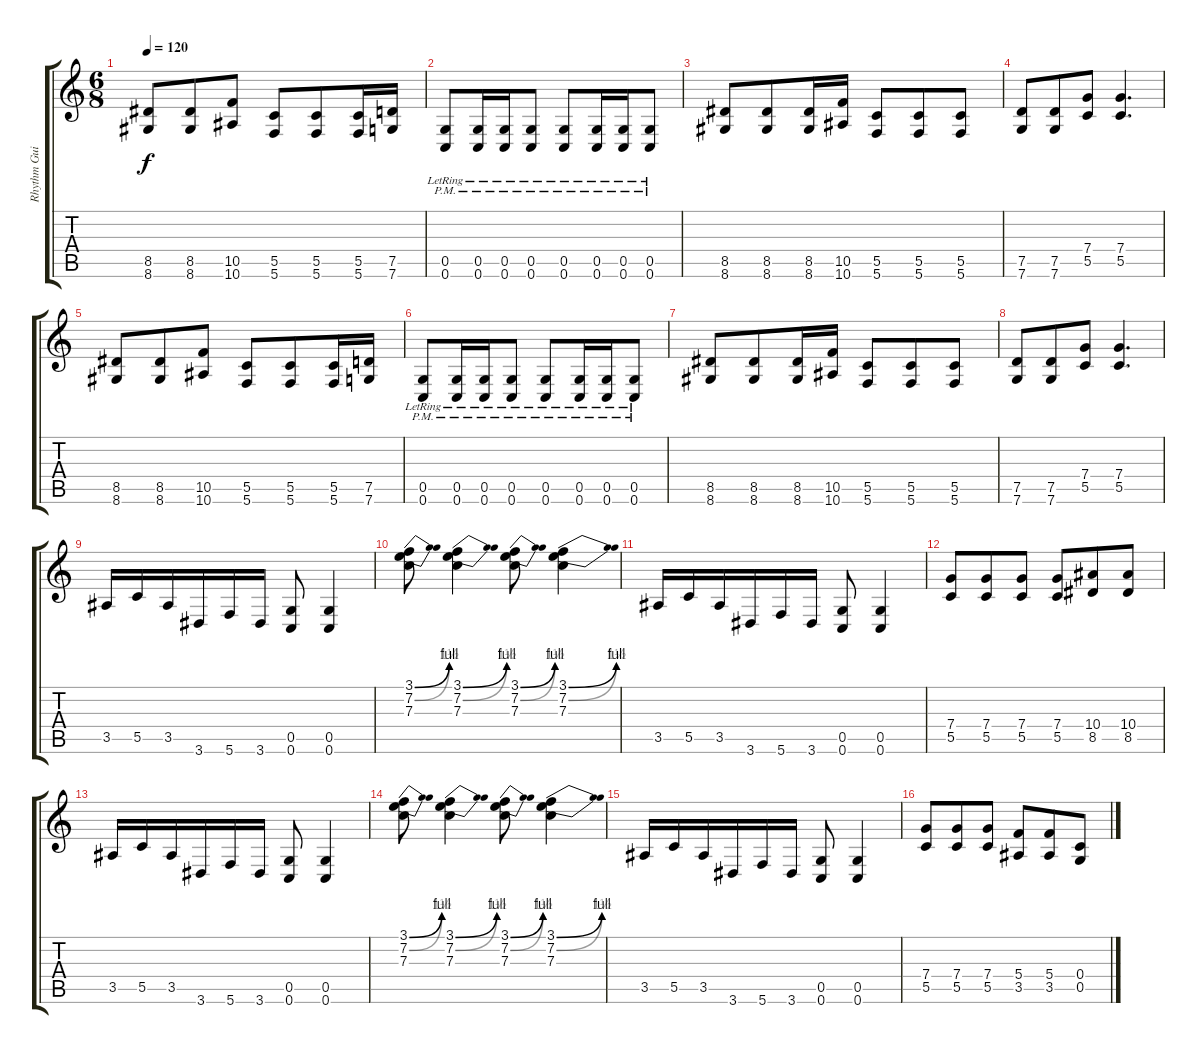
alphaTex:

\track ("Rhythm Guitar" "Rhythm Gui") {instrument overdrivenguitar}
\staff {score tabs}
\tuning (D4 A3 F3 C3 G2 C2) {hide}
\ts (6 8)
\tempo 120
\clef g2
\ks c
(8.5 8.6).8{dy f} (8.5 8.6).8 (10.5 10.6).8 (5.5 5.6).8 (5.5 5.6).8 (5.5 5.6).16 (7.5 7.6).16 |
(0.5{pm lr} 0.6{pm lr}).8 (0.5{pm lr} 0.6{pm lr}).16 (0.5{pm lr} 0.6{pm lr}).16 (0.5{pm lr} 0.6{pm lr}).8 (0.5{pm lr} 0.6{pm lr}).8 (0.5{pm lr} 0.6{pm lr}).16 (0.5{pm lr} 0.6{pm lr}).16 (0.5{pm lr} 0.6{pm lr}).8 |
(8.5 8.6).8 (8.5 8.6).8 (8.5 8.6).16 (10.5 10.6).16 (5.5 5.6).8 (5.5 5.6).8 (5.5 5.6).8 |
(7.5 7.6).8 (7.5 7.6).8 (7.4 5.5).8 (7.4 5.5).4{d} |
(8.5 8.6).8 (8.5 8.6).8 (10.5 10.6).8 (5.5 5.6).8 (5.5 5.6).8 (5.5 5.6).16 (7.5 7.6).16 |
(0.5{pm lr} 0.6{pm lr}).8 (0.5{pm lr} 0.6{pm lr}).16 (0.5{pm lr} 0.6{pm lr}).16 (0.5{pm lr} 0.6{pm lr}).8 (0.5{pm lr} 0.6{pm lr}).8 (0.5{pm lr} 0.6{pm lr}).16 (0.5{pm lr} 0.6{pm lr}).16 (0.5{pm lr} 0.6{pm lr}).8 |
(8.5 8.6).8 (8.5 8.6).8 (8.5 8.6).16 (10.5 10.6).16 (5.5 5.6).8 (5.5 5.6).8 (5.5 5.6).8 |
(7.5 7.6).8 (7.5 7.6).8 (7.4 5.5).8 (7.4 5.5).4{d} |
3.5.16 5.5.16 3.5.16 3.6.16 5.6.16 3.6.16 (0.5 0.6).8 (0.5 0.6).4 |
(3.1{be (bend 0 0 60 4)} 7.2{be (bend 0 0 60 6)} 7.3).8 (3.1{be (bend 0 0 60 4)} 7.2{be (bend 0 0 60 6)} 7.3).4 (3.1{be (bend 0 0 60 4)} 7.2{be (bend 0 0 60 6)} 7.3).8 (3.1{be (bend 0 0 60 4)} 7.2{be (bend 0 0 60 6)} 7.3).4 |
3.5.16 5.5.16 3.5.16 3.6.16 5.6.16 3.6.16 (0.5 0.6).8 (0.5 0.6).4 |
(7.4 5.5).8 (7.4 5.5).8 (7.4 5.5).8 (7.4 5.5).8 (10.4 8.5).8 (10.4 8.5).8 |
3.5.16 5.5.16 3.5.16 3.6.16 5.6.16 3.6.16 (0.5 0.6).8 (0.5 0.6).4 |
(3.1{be (bend 0 0 60 4)} 7.2{be (bend 0 0 60 6)} 7.3).8 (3.1{be (bend 0 0 60 4)} 7.2{be (bend 0 0 60 6)} 7.3).4 (3.1{be (bend 0 0 60 4)} 7.2{be (bend 0 0 60 6)} 7.3).8 (3.1{be (bend 0 0 60 4)} 7.2{be (bend 0 0 60 6)} 7.3).4 |
3.5.16 5.5.16 3.5.16 3.6.16 5.6.16 3.6.16 (0.5 0.6).8 (0.5 0.6).4 |
(7.4 5.5).8 (7.4 5.5).8 (7.4 5.5).8 (5.4 3.5).8 (5.4 3.5).8 (0.4 0.5).8
